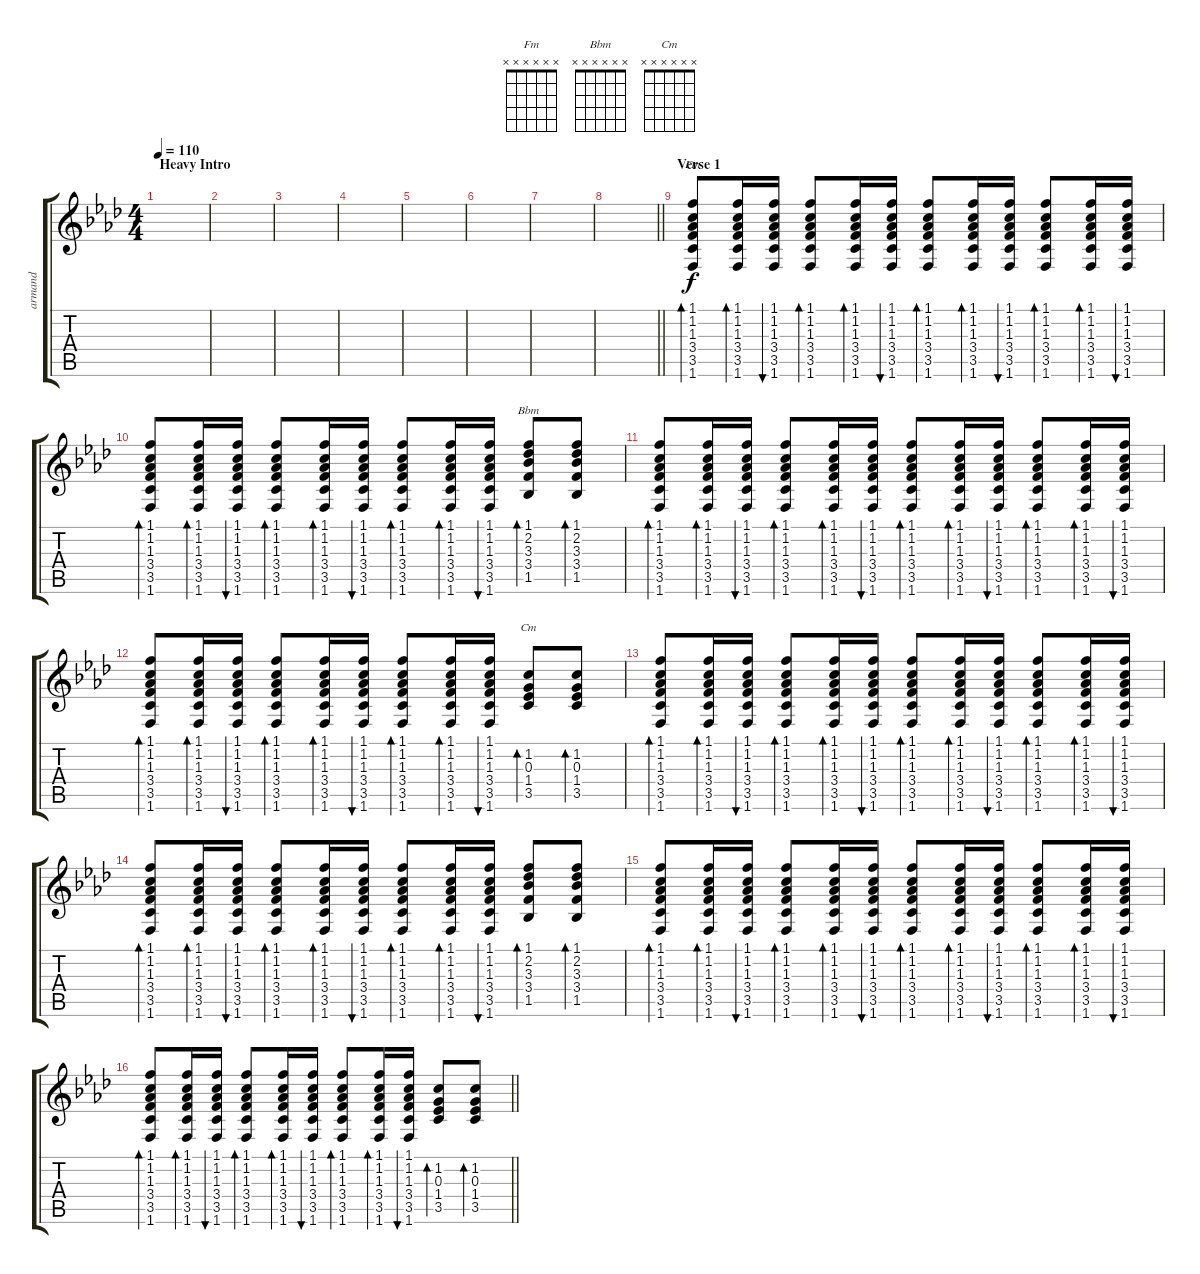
\track ("armand" "armand") {instrument acousticguitarsteel}
\staff {score tabs}
\tuning (E4 B3 G3 D3 A2 E2) {hide}
\chord ("Fm" x x x x x x) {firstfret 0}
\chord ("Bbm" x x x x x x) {firstfret 0}
\chord ("Cm" x x x x x x) {firstfret 0}
\ts (4 4)
\section ("" "Heavy Intro")
\tempo 110
\clef g2
\ks fminor
|
|
|
|
|
|
|
\barLineRight lightlight
|
\section ("" "Verse 1")
(1.1 1.2 1.3 3.4 3.5 1.6).8{bd 30 ch "Fm" volume 11} (1.1 1.2 1.3 3.4 3.5 1.6).16{bd 30} (1.1 1.2 1.3 3.4 3.5 1.6).16{bu 30} (1.1 1.2 1.3 3.4 3.5 1.6).8{bd 30} (1.1 1.2 1.3 3.4 3.5 1.6).16{bd 30} (1.1 1.2 1.3 3.4 3.5 1.6).16{bu 30} (1.1 1.2 1.3 3.4 3.5 1.6).8{bd 30} (1.1 1.2 1.3 3.4 3.5 1.6).16{bd 30} (1.1 1.2 1.3 3.4 3.5 1.6).16{bu 30} (1.1 1.2 1.3 3.4 3.5 1.6).8{bd 30} (1.1 1.2 1.3 3.4 3.5 1.6).16{bd 30} (1.1 1.2 1.3 3.4 3.5 1.6).16{bu 30} |
(1.1 1.2 1.3 3.4 3.5 1.6).8{bd 30} (1.1 1.2 1.3 3.4 3.5 1.6).16{bd 30} (1.1 1.2 1.3 3.4 3.5 1.6).16{bu 30} (1.1 1.2 1.3 3.4 3.5 1.6).8{bd 30} (1.1 1.2 1.3 3.4 3.5 1.6).16{bd 30} (1.1 1.2 1.3 3.4 3.5 1.6).16{bu 30} (1.1 1.2 1.3 3.4 3.5 1.6).8{bd 30} (1.1 1.2 1.3 3.4 3.5 1.6).16{bd 30} (1.1 1.2 1.3 3.4 3.5 1.6).16{bu 30} (1.1 2.2 3.3 3.4 1.5).8{bd 30 ch "Bbm"} (1.1 2.2 3.3 3.4 1.5).8{bd 30} |
(1.1 1.2 1.3 3.4 3.5 1.6).8{bd 30} (1.1 1.2 1.3 3.4 3.5 1.6).16{bd 30} (1.1 1.2 1.3 3.4 3.5 1.6).16{bu 30} (1.1 1.2 1.3 3.4 3.5 1.6).8{bd 30} (1.1 1.2 1.3 3.4 3.5 1.6).16{bd 30} (1.1 1.2 1.3 3.4 3.5 1.6).16{bu 30} (1.1 1.2 1.3 3.4 3.5 1.6).8{bd 30} (1.1 1.2 1.3 3.4 3.5 1.6).16{bd 30} (1.1 1.2 1.3 3.4 3.5 1.6).16{bu 30} (1.1 1.2 1.3 3.4 3.5 1.6).8{bd 30} (1.1 1.2 1.3 3.4 3.5 1.6).16{bd 30} (1.1 1.2 1.3 3.4 3.5 1.6).16{bu 30} |
(1.1 1.2 1.3 3.4 3.5 1.6).8{bd 30} (1.1 1.2 1.3 3.4 3.5 1.6).16{bd 30} (1.1 1.2 1.3 3.4 3.5 1.6).16{bu 30} (1.1 1.2 1.3 3.4 3.5 1.6).8{bd 30} (1.1 1.2 1.3 3.4 3.5 1.6).16{bd 30} (1.1 1.2 1.3 3.4 3.5 1.6).16{bu 30} (1.1 1.2 1.3 3.4 3.5 1.6).8{bd 30} (1.1 1.2 1.3 3.4 3.5 1.6).16{bd 30} (1.1 1.2 1.3 3.4 3.5 1.6).16{bu 30} (1.2 0.3 1.4 3.5).8{bd 30 ch "Cm"} (1.2 0.3 1.4 3.5).8{bd 30} |
(1.1 1.2 1.3 3.4 3.5 1.6).8{bd 30} (1.1 1.2 1.3 3.4 3.5 1.6).16{bd 30} (1.1 1.2 1.3 3.4 3.5 1.6).16{bu 30} (1.1 1.2 1.3 3.4 3.5 1.6).8{bd 30} (1.1 1.2 1.3 3.4 3.5 1.6).16{bd 30} (1.1 1.2 1.3 3.4 3.5 1.6).16{bu 30} (1.1 1.2 1.3 3.4 3.5 1.6).8{bd 30} (1.1 1.2 1.3 3.4 3.5 1.6).16{bd 30} (1.1 1.2 1.3 3.4 3.5 1.6).16{bu 30} (1.1 1.2 1.3 3.4 3.5 1.6).8{bd 30} (1.1 1.2 1.3 3.4 3.5 1.6).16{bd 30} (1.1 1.2 1.3 3.4 3.5 1.6).16{bu 30} |
(1.1 1.2 1.3 3.4 3.5 1.6).8{bd 30} (1.1 1.2 1.3 3.4 3.5 1.6).16{bd 30} (1.1 1.2 1.3 3.4 3.5 1.6).16{bu 30} (1.1 1.2 1.3 3.4 3.5 1.6).8{bd 30} (1.1 1.2 1.3 3.4 3.5 1.6).16{bd 30} (1.1 1.2 1.3 3.4 3.5 1.6).16{bu 30} (1.1 1.2 1.3 3.4 3.5 1.6).8{bd 30} (1.1 1.2 1.3 3.4 3.5 1.6).16{bd 30} (1.1 1.2 1.3 3.4 3.5 1.6).16{bu 30} (1.1 2.2 3.3 3.4 1.5).8{bd 30} (1.1 2.2 3.3 3.4 1.5).8{bd 30} |
(1.1 1.2 1.3 3.4 3.5 1.6).8{bd 30} (1.1 1.2 1.3 3.4 3.5 1.6).16{bd 30} (1.1 1.2 1.3 3.4 3.5 1.6).16{bu 30} (1.1 1.2 1.3 3.4 3.5 1.6).8{bd 30} (1.1 1.2 1.3 3.4 3.5 1.6).16{bd 30} (1.1 1.2 1.3 3.4 3.5 1.6).16{bu 30} (1.1 1.2 1.3 3.4 3.5 1.6).8{bd 30} (1.1 1.2 1.3 3.4 3.5 1.6).16{bd 30} (1.1 1.2 1.3 3.4 3.5 1.6).16{bu 30} (1.1 1.2 1.3 3.4 3.5 1.6).8{bd 30} (1.1 1.2 1.3 3.4 3.5 1.6).16{bd 30} (1.1 1.2 1.3 3.4 3.5 1.6).16{bu 30} |
\barLineRight lightlight
(1.1 1.2 1.3 3.4 3.5 1.6).8{bd 30} (1.1 1.2 1.3 3.4 3.5 1.6).16{bd 30} (1.1 1.2 1.3 3.4 3.5 1.6).16{bu 30} (1.1 1.2 1.3 3.4 3.5 1.6).8{bd 30} (1.1 1.2 1.3 3.4 3.5 1.6).16{bd 30} (1.1 1.2 1.3 3.4 3.5 1.6).16{bu 30} (1.1 1.2 1.3 3.4 3.5 1.6).8{bd 30} (1.1 1.2 1.3 3.4 3.5 1.6).16{bd 30} (1.1 1.2 1.3 3.4 3.5 1.6).16{bu 30} (1.2 0.3 1.4 3.5).8{bd 30} (1.2 0.3 1.4 3.5).8{bd 30}
